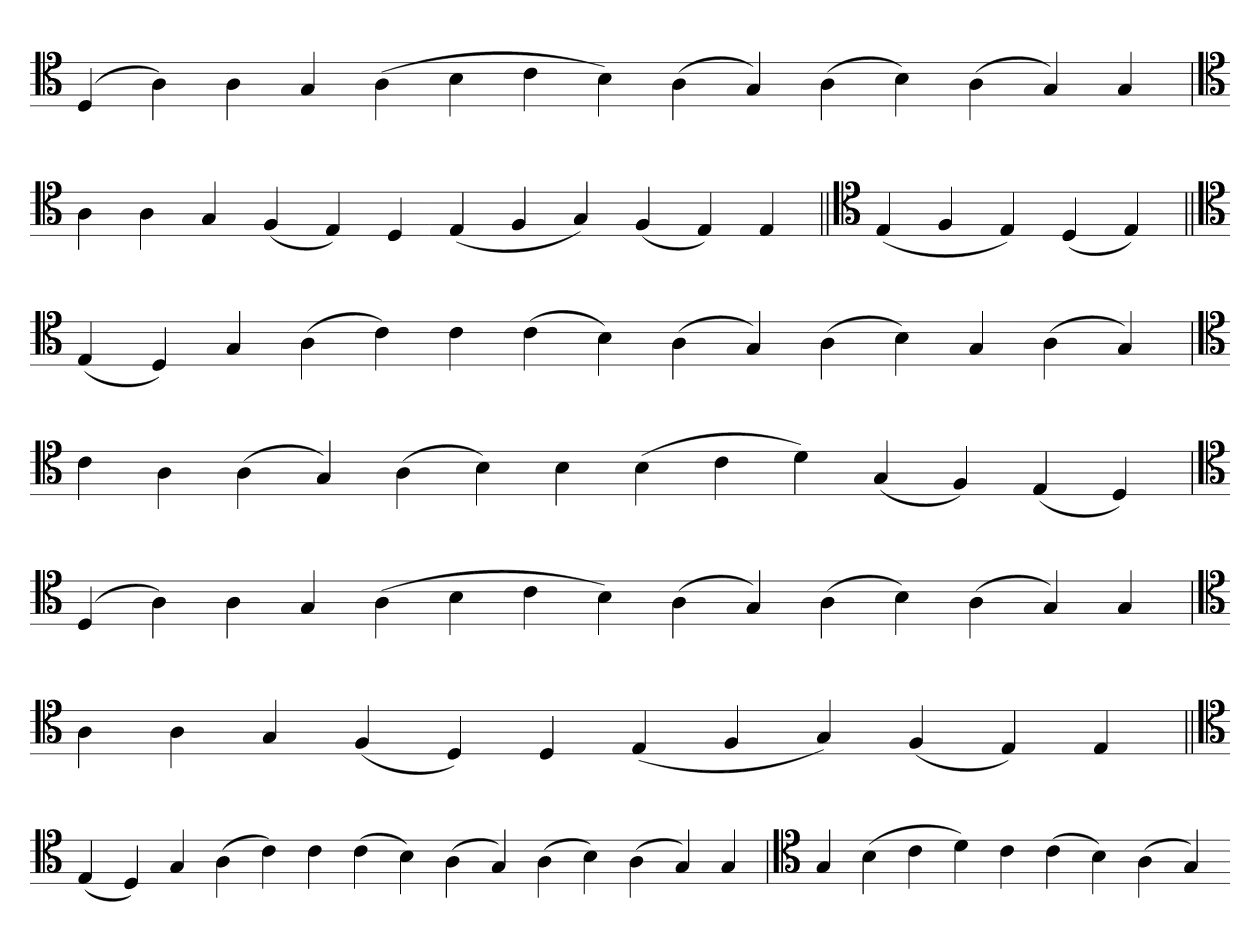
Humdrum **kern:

**kern
*part1
*staff1
*clefC4
=
(4D
4A)
4A
4G
(4A
4B
4c
4B)
(4A
4G)
(4A
4B)
(4A
4G)
4G
=`
*clefC4
4A
4A
4G
(4F
4E)
4D
(4E
4F
4G)
(4F
4E)
4E
=||
*clefC4
(4E
4F
4E)
(4D
4E)
=||
*clefC4
(4E
4D)
4G
(4A
4c)
4c
(4c
4B)
(4A
4G)
(4A
4B)
4G
(4A
4G)
=`
*clefC4
4c
4A
(4A
4G)
(4A
4B)
4B
(4B
4c
4d)
(4G
4F)
(4E
4D)
='
*clefC4
(4D
4A)
4A
4G
(4A
4B
4c
4B)
(4A
4G)
(4A
4B)
(4A
4G)
4G
=`
*clefC4
4A
4A
4G
(4F
4D)
4D
(4E
4F
4G)
(4F
4E)
4E
=||
*clefC4
(4E
4D)
4G
(4A
4c)
4c
(4c
4B)
(4A
4G)
(4A
4B)
(4A
4G)
4G
=`
*clefC4
4G
(4B
4c
4d)
4c
(4c
4B)
(4A
4G)
=-
*-
